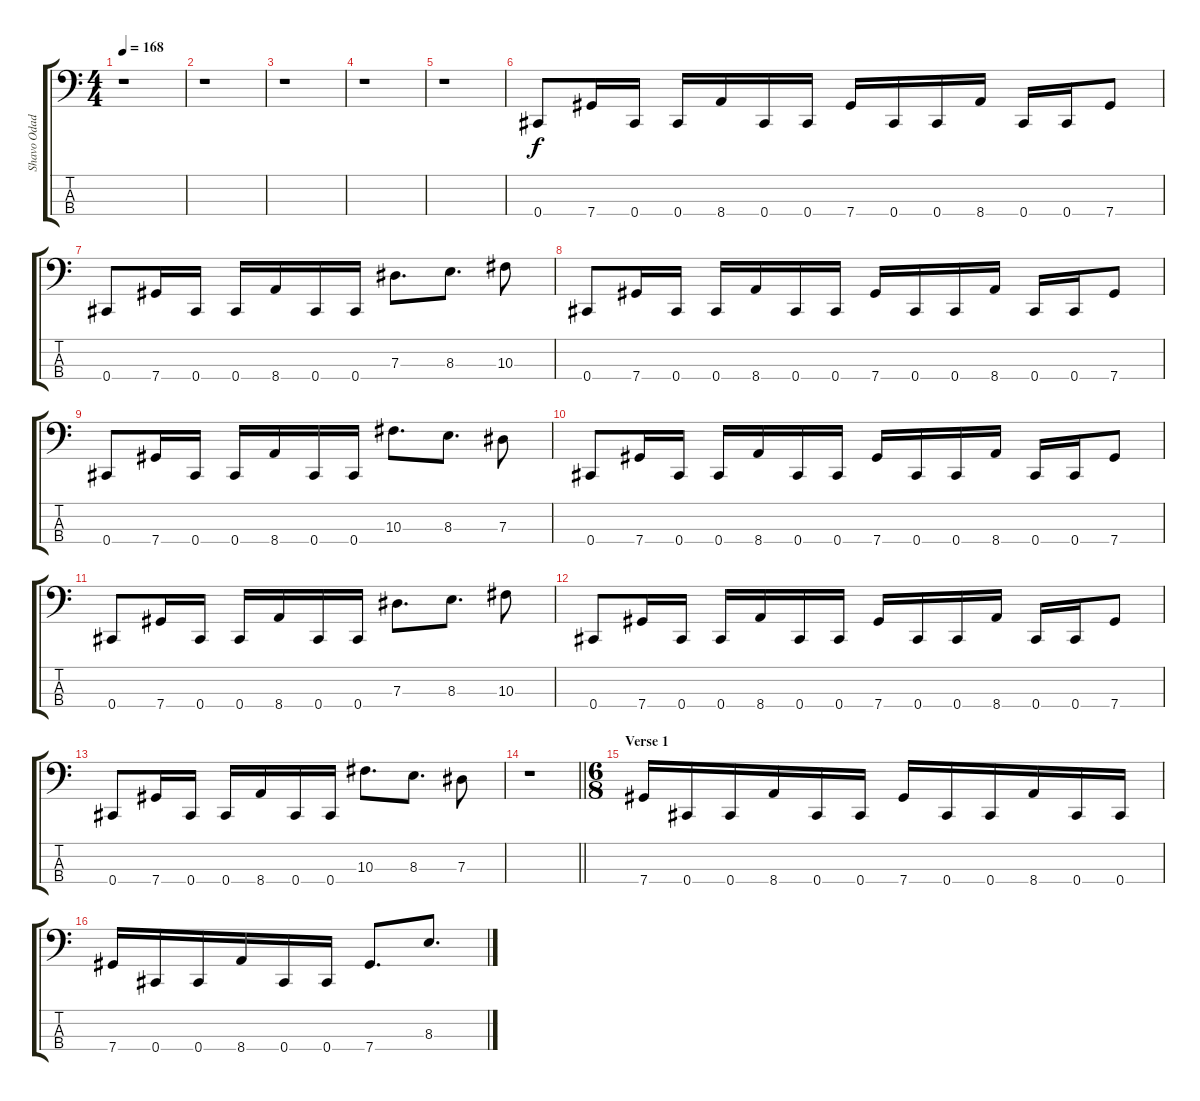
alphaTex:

\track ("Shavo Odadjian" "Shavo Odad") {instrument electricbassfinger}
\staff {score tabs}
\tuning (Gb2 Db2 Ab1 Db1) {hide}
\ts (4 4)
\tempo 168
\clef f4
\ks c
r.1{dy f instrument electricbassfinger} |
r.1 |
r.1 |
r.1 |
r.1 |
0.4.8 7.4.16 0.4.16 0.4.16 8.4.16 0.4.16 0.4.16 7.4.16 0.4.16 0.4.16 8.4.16 0.4.16 0.4.16 7.4.8 |
0.4.8 7.4.16 0.4.16 0.4.16 8.4.16 0.4.16 0.4.16 7.3.8{d} 8.3.8{d} 10.3.8 |
0.4.8 7.4.16 0.4.16 0.4.16 8.4.16 0.4.16 0.4.16 7.4.16 0.4.16 0.4.16 8.4.16 0.4.16 0.4.16 7.4.8 |
0.4.8 7.4.16 0.4.16 0.4.16 8.4.16 0.4.16 0.4.16 10.3.8{d} 8.3.8{d} 7.3.8 |
0.4.8 7.4.16 0.4.16 0.4.16 8.4.16 0.4.16 0.4.16 7.4.16 0.4.16 0.4.16 8.4.16 0.4.16 0.4.16 7.4.8 |
0.4.8 7.4.16 0.4.16 0.4.16 8.4.16 0.4.16 0.4.16 7.3.8{d} 8.3.8{d} 10.3.8 |
0.4.8 7.4.16 0.4.16 0.4.16 8.4.16 0.4.16 0.4.16 7.4.16 0.4.16 0.4.16 8.4.16 0.4.16 0.4.16 7.4.8 |
0.4.8 7.4.16 0.4.16 0.4.16 8.4.16 0.4.16 0.4.16 10.3.8{d} 8.3.8{d} 7.3.8 |
\barLineRight lightlight
r.1 |
\ts (6 8)
\section ("" "Verse 1")
7.4.16 0.4.16 0.4.16 8.4.16 0.4.16 0.4.16 7.4.16 0.4.16 0.4.16 8.4.16 0.4.16 0.4.16 |
7.4.16 0.4.16 0.4.16 8.4.16 0.4.16 0.4.16 7.4.8{d} 8.3.8{d}
